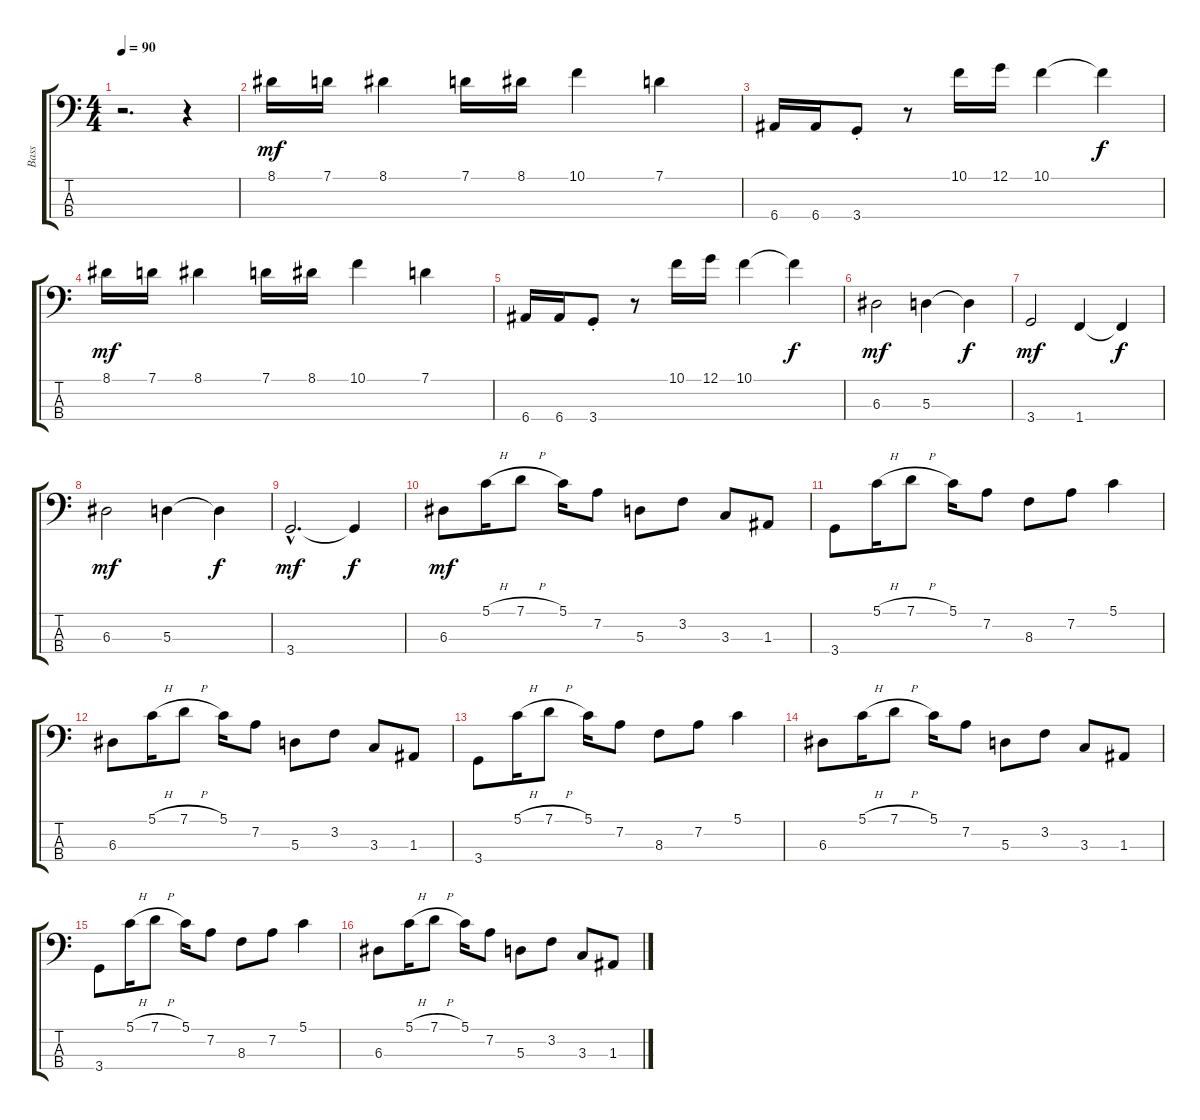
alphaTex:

\track ("Bass" "Bass") {instrument electricbassfinger}
\staff {score tabs}
\tuning (G2 D2 A1 E1) {hide}
\ts (4 4)
\tempo 90
\clef f4
\ks c
r.2{d dy mf} r.4 |
8.1.16 7.1.16 8.1.4 7.1.16 8.1.16 10.1.4 7.1.4 |
6.4.16 6.4.16 3.4{st}.8 r.8 10.1.16 12.1.16 10.1.4 10.1{t}.4{dy f} |
8.1.16{dy mf} 7.1.16 8.1.4 7.1.16 8.1.16 10.1.4 7.1.4 |
6.4.16 6.4.16 3.4{st}.8 r.8 10.1.16 12.1.16 10.1.4 10.1{t}.4{dy f} |
6.3.2{dy mf} 5.3.4 5.3{t}.4{dy f} |
3.4.2{dy mf} 1.4.4 1.4{t}.4{dy f} |
6.3.2{dy mf} 5.3.4 5.3{t}.4{dy f} |
3.4{hac}.2{d dy mf} 3.4{t}.4{dy f} |
6.3.8{dy mf} 5.1{h}.16 7.1{h}.8 5.1.16 7.2.8 5.3.8 3.2.8 3.3.8 1.3.8 |
3.4.8 5.1{h}.16 7.1{h}.8 5.1.16 7.2.8 8.3.8 7.2.8 5.1.4 |
6.3.8 5.1{h}.16 7.1{h}.8 5.1.16 7.2.8 5.3.8 3.2.8 3.3.8 1.3.8 |
3.4.8 5.1{h}.16 7.1{h}.8 5.1.16 7.2.8 8.3.8 7.2.8 5.1.4 |
6.3.8 5.1{h}.16 7.1{h}.8 5.1.16 7.2.8 5.3.8 3.2.8 3.3.8 1.3.8 |
3.4.8 5.1{h}.16 7.1{h}.8 5.1.16 7.2.8 8.3.8 7.2.8 5.1.4 |
6.3.8 5.1{h}.16 7.1{h}.8 5.1.16 7.2.8 5.3.8 3.2.8 3.3.8 1.3.8
